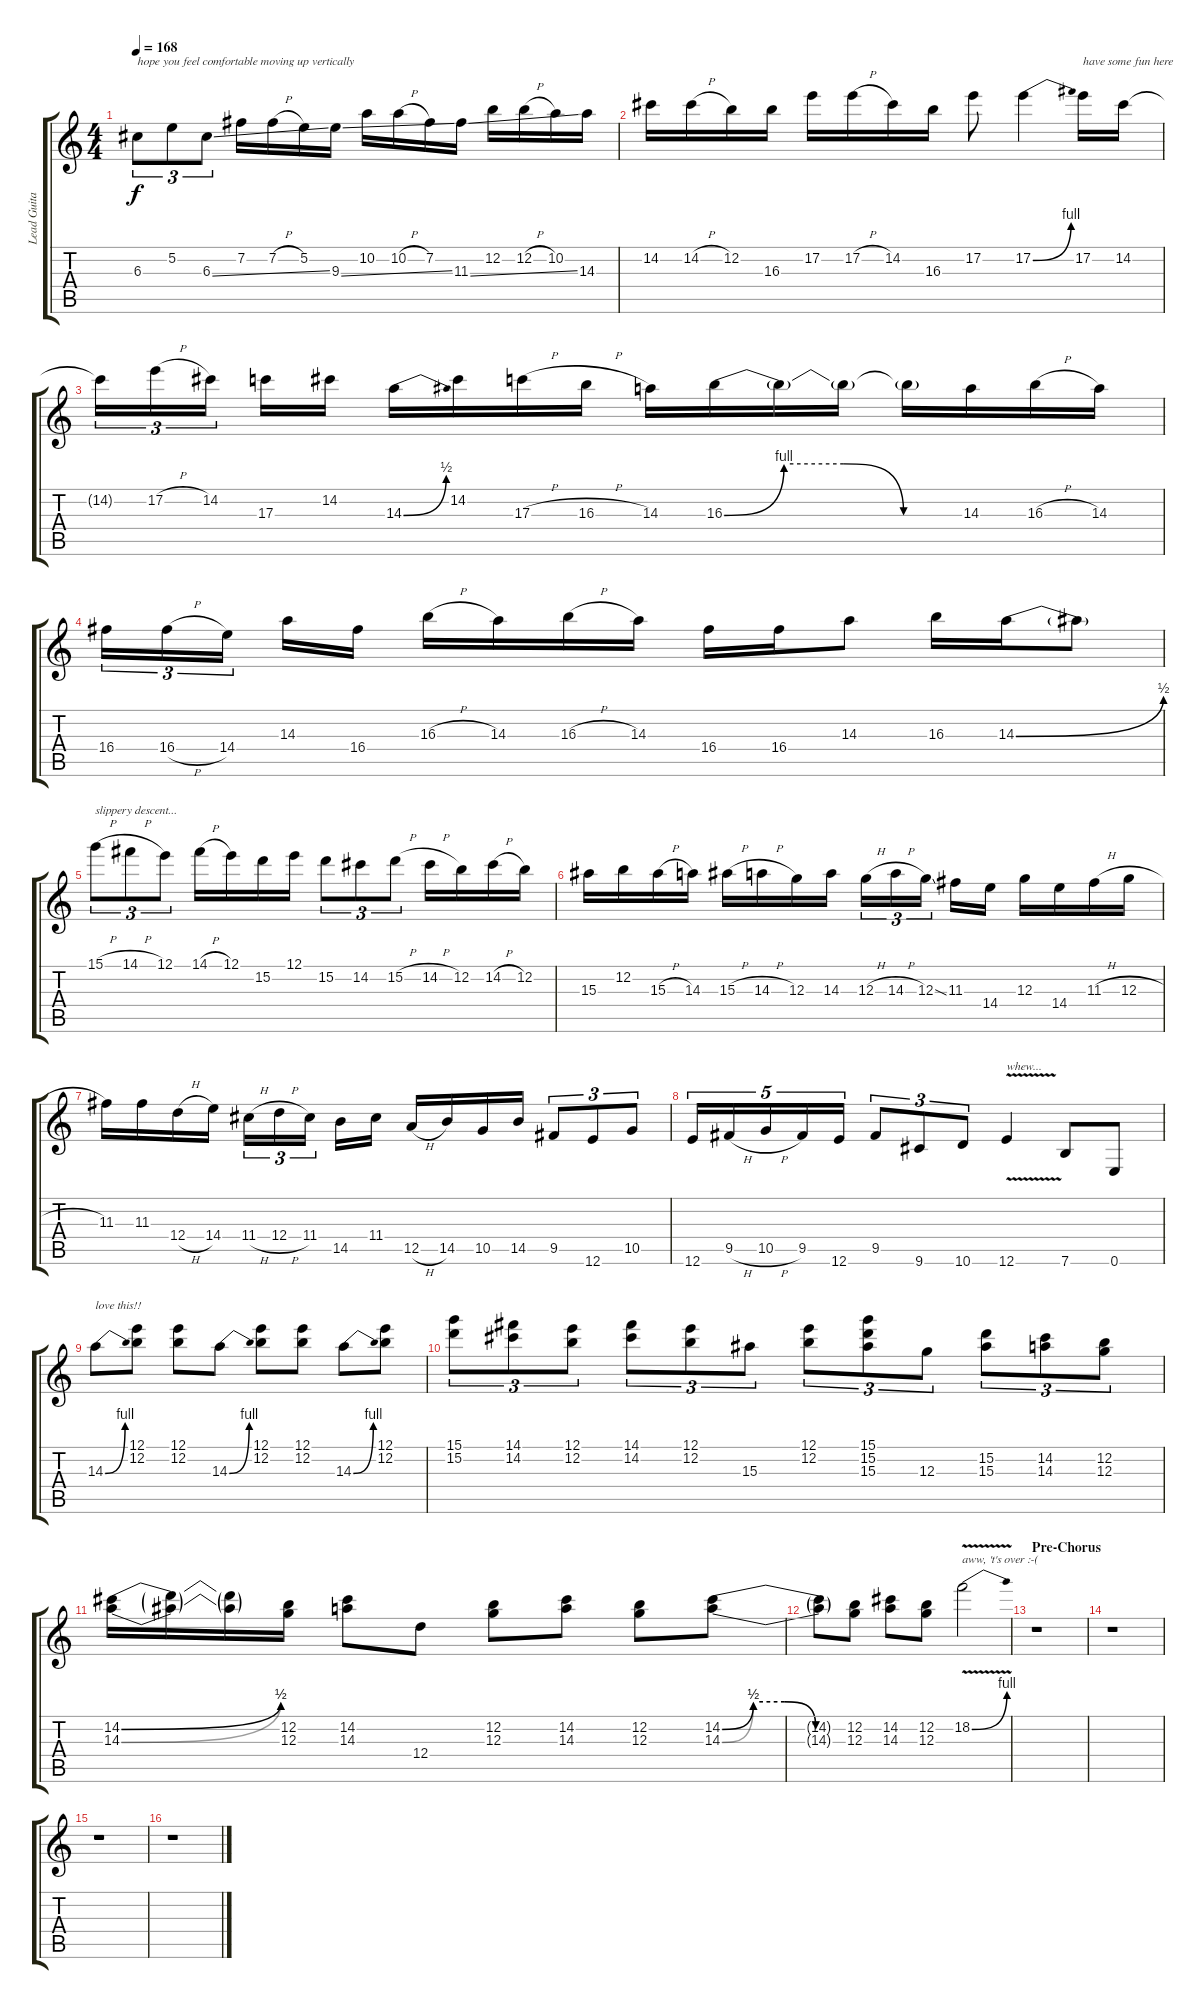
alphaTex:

\track ("Lead Guitar (solo 'n a couple of fills)" "Lead Guita") {instrument distortionguitar}
\staff {score tabs}
\tuning (E4 B3 G3 D3 A2 E2) {hide}
\ts (4 4)
\tempo 168
\clef g2
\ks c
6.3.8{tu (3 2) txt "hope you feel comfortable moving up vertically" dy f} 5.2.8{tu (3 2)} 6.3{ss}.8{tu (3 2)} 7.2.16 7.2{h}.16 5.2.16 9.3{ss}.16 10.2.16 10.2{h}.16 7.2.16 11.3{ss}.16 12.2.16 12.2{h}.16 10.2.16 14.3.16 |
14.2.16 14.2{h}.16 12.2.16 16.3.16 17.2.16 17.2{h}.16 14.2.16 16.3.16 17.2.8 17.2{be (bend 0 0 60 4)}.4 17.2.16{txt "have some fun here"} 14.2.16 |
14.2{t}.16{tu (3 2)} 17.2{h}.16{tu (3 2)} 14.2.16{tu (3 2)} 17.3.16 14.2.16 14.3{be (bend 0 0 60 2)}.16 14.2.16 17.3{h}.16 16.3{h}.16 14.3.16 16.3{be (custom 0 0 15 4 30 4 45 0 60 0)}.16 16.3{t}.16 16.3{t}.16 16.3{t}.16 14.3.16 16.3{h}.16 14.3.16 |
16.4.16{tu (3 2)} 16.4{h}.16{tu (3 2)} 14.4.16{tu (3 2)} 14.3.16 16.4.16 16.3{h}.16 14.3.16 16.3{h}.16 14.3.16 16.4.16 16.4.16 14.3.8 16.3.16 14.3{be (bend 0 0 60 2)}.16 14.3{t}.8 |
15.1{h}.8{tu (3 2) txt "slippery descent..."} 14.1{h}.8{tu (3 2)} 12.1.8{tu (3 2)} 14.1{h}.16 12.1.16 15.2.16 12.1.16 15.2.8{tu (3 2)} 14.2.8{tu (3 2)} 15.2{h}.8{tu (3 2)} 14.2{h}.16 12.2.16 14.2{h}.16 12.2.16 |
15.3.16 12.2.16 15.3{h}.16 14.3.16 15.3{h}.16 14.3{h}.16 12.3.16 14.3.16 12.3{h}.16{tu (3 2)} 14.3{h}.16{tu (3 2)} 12.3{ss}.16{tu (3 2)} 11.3.16 14.4.16 12.3.16 14.4.16 11.3{h}.16 12.3{h}.16 |
11.3.16 11.3.16 12.4{h}.16 14.4.16 11.4{h}.16{tu (3 2)} 12.4{h}.16{tu (3 2)} 11.4.16{tu (3 2)} 14.5.16 11.4.16 12.5{h}.16 14.5.16 10.5.16 14.5.16 9.5.8{tu (3 2)} 12.6.8{tu (3 2)} 10.5.8{tu (3 2)} |
12.6.16{tu (5 4)} 9.5{h}.16{tu (5 4)} 10.5{h}.16{tu (5 4)} 9.5.16{tu (5 4)} 12.6.16{tu (5 4)} 9.5.8{tu (3 2)} 9.6.8{tu (3 2)} 10.6.8{tu (3 2)} 12.6{v}.4{txt "whew..."} 7.6.8 0.6.8 |
14.3{be (bend 0 0 60 4)}.8{txt "love this!!"} (12.1 12.2).8 (12.1 12.2).8 14.3{be (bend 0 0 60 4)}.8 (12.1 12.2).8 (12.1 12.2).8 14.3{be (bend 0 0 60 4)}.8 (12.1 12.2).8 |
(15.1 15.2).8{tu (3 2)} (14.1 14.2).8{tu (3 2)} (12.1 12.2).8{tu (3 2)} (14.1 14.2).8{tu (3 2)} (12.1 12.2).8{tu (3 2)} 15.3.8{tu (3 2)} (12.1 12.2).8{tu (3 2)} (15.1 15.2 15.3).8{tu (3 2)} 12.3.8{tu (3 2)} (15.2 15.3).8{tu (3 2)} (14.2 14.3).8{tu (3 2)} (12.2 12.3).8{tu (3 2)} |
(14.2{be (bend 0 0 60 2)} 14.3{be (bend 0 0 60 2)}).16 (14.2{t} 14.3{t}).16 (14.2{t} 14.3{t}).16 (12.2 12.3).16 (14.2 14.3).8 12.4.8 (12.2 12.3).8 (14.2 14.3).8 (12.2 12.3).8 (14.2{be (custom 0 0 15 2 30 2 45 0 60 0)} 14.3{be (custom 0 0 15 2 30 2 45 0 60 0)}).8 |
(14.2{t} 14.3{t}).8 (12.2 12.3).8 (14.2 14.3).8 (12.2 12.3).8 18.2{be (bend 0 0 60 4) v}.2{txt "aww, 't's over :-("} |
\section ("" "Pre-Chorus")
r.1 |
r.1 |
r.1 |
r.1
